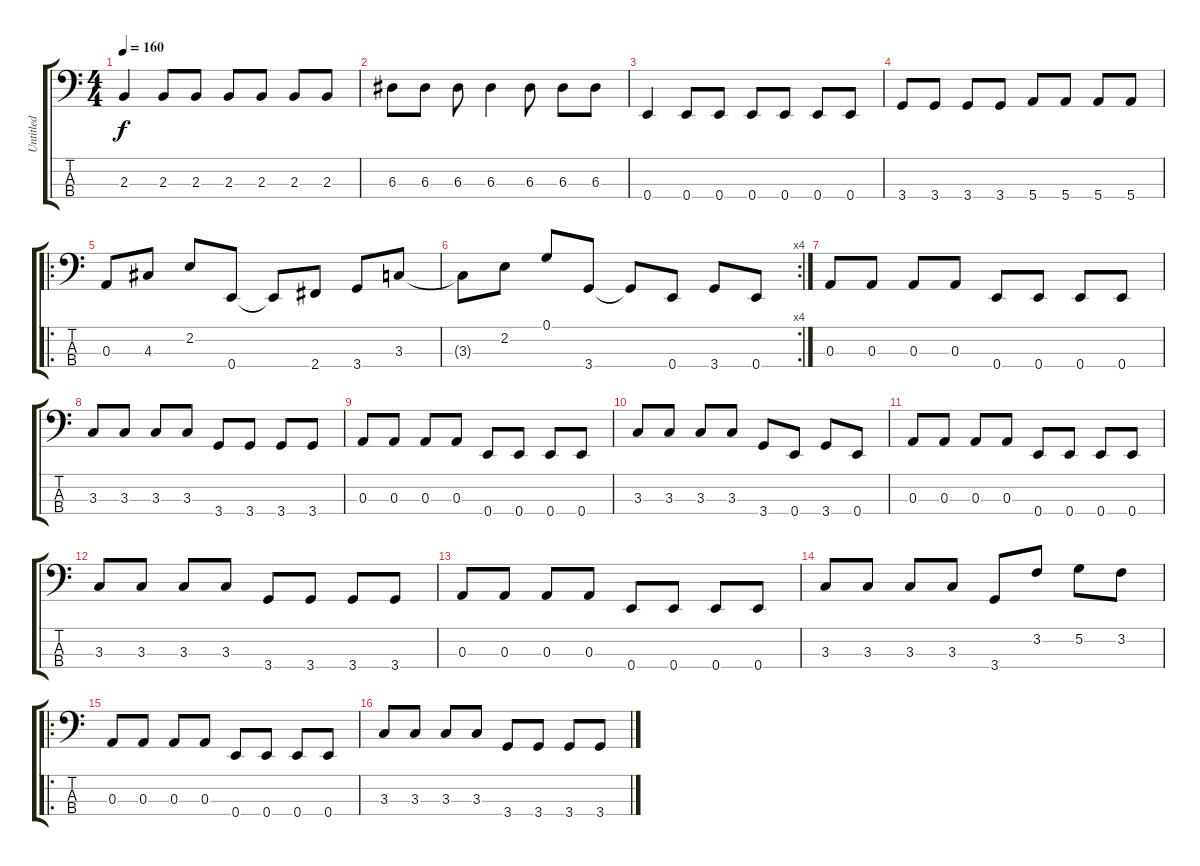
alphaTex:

\track ("Untitled" "Untitled") {instrument electricbassfinger}
\staff {score tabs}
\tuning (G2 D2 A1 E1) {hide}
\ts (4 4)
\tempo 160
\clef f4
\ks c
2.3.4{dy f} 2.3.8 2.3.8 2.3.8 2.3.8 2.3.8 2.3.8 |
6.3.8 6.3.8 6.3.8 6.3.4 6.3.8 6.3.8 6.3.8 |
0.4.4 0.4.8 0.4.8 0.4.8 0.4.8 0.4.8 0.4.8 |
3.4.8 3.4.8 3.4.8 3.4.8 5.4.8 5.4.8 5.4.8 5.4.8 |
\ro
0.3.8 4.3.8 2.2.8 0.4.8 0.4{t}.8 2.4.8 3.4.8 3.3.8 |
\rc 4
3.3{t}.8 2.2.8 0.1.8 3.4.8 3.4{t}.8 0.4.8 3.4.8 0.4.8 |
0.3.8 0.3.8 0.3.8 0.3.8 0.4.8 0.4.8 0.4.8 0.4.8 |
3.3.8 3.3.8 3.3.8 3.3.8 3.4.8 3.4.8 3.4.8 3.4.8 |
0.3.8 0.3.8 0.3.8 0.3.8 0.4.8 0.4.8 0.4.8 0.4.8 |
3.3.8 3.3.8 3.3.8 3.3.8 3.4.8 0.4.8 3.4.8 0.4.8 |
0.3.8 0.3.8 0.3.8 0.3.8 0.4.8 0.4.8 0.4.8 0.4.8 |
3.3.8 3.3.8 3.3.8 3.3.8 3.4.8 3.4.8 3.4.8 3.4.8 |
0.3.8 0.3.8 0.3.8 0.3.8 0.4.8 0.4.8 0.4.8 0.4.8 |
3.3.8 3.3.8 3.3.8 3.3.8 3.4.8 3.2.8 5.2.8 3.2.8 |
\ro
0.3.8 0.3.8 0.3.8 0.3.8 0.4.8 0.4.8 0.4.8 0.4.8 |
3.3.8 3.3.8 3.3.8 3.3.8 3.4.8 3.4.8 3.4.8 3.4.8
